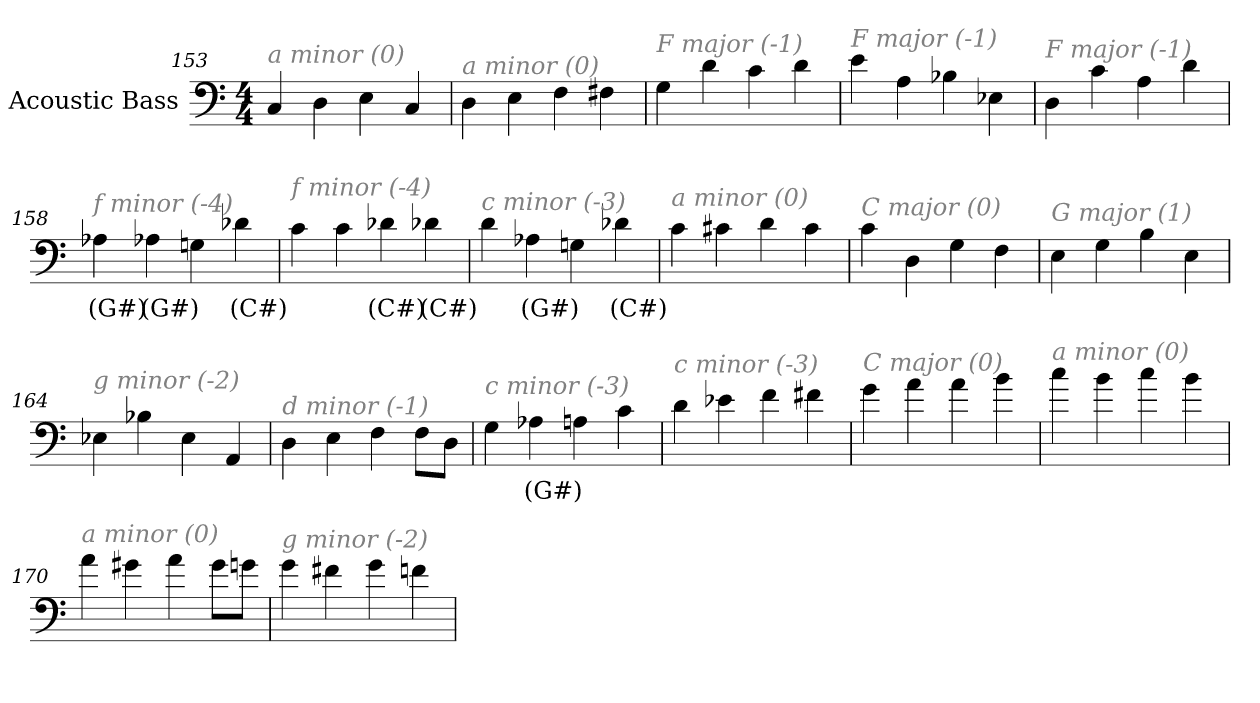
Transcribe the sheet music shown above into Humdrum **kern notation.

**kern	**text
*part1	*part1
*staff1	*staff1
*I"Acoustic Bass	*
*clefF4	*
*ITrd7c12	*
*k[]	*
*C:	*
*M4/4	*
=153	=153
!LO:TX:i:color=#808080:t=a minor (0)	!
4CC	.
4DD	.
4EE	.
4CC	.
=154	=154
!LO:TX:i:color=#808080:t=a minor (0)	!
4DD	.
4EE	.
4FF	.
4FF#X	.
=155	=155
!LO:TX:i:color=#808080:t=F major (-1)	!
4GG	.
4D	.
4C	.
4D	.
=156	=156
!LO:TX:i:color=#808080:t=F major (-1)	!
4E	.
4AA	.
4BB-X	.
4EE-X	.
=157	=157
!LO:TX:i:color=#808080:t=F major (-1)	!
4DD	.
4C	.
4AA	.
4D	.
=158	=158
!LO:TX:i:color=#808080:t=f minor (-4)	!
4AA-Xi	(G#)
4AA-Xi	(G#)
4GGn	.
4D-Xi	(C#)
=159	=159
!LO:TX:i:color=#808080:t=f minor (-4)	!
4C	.
4C	.
4D-Xi	(C#)
4D-Xi	(C#)
=160	=160
!LO:TX:i:color=#808080:t=c minor (-3)	!
4D	.
4AA-Xi	(G#)
4GGn	.
4D-Xi	(C#)
=161	=161
!LO:TX:i:color=#808080:t=a minor (0)	!
4C	.
4C#X	.
4D	.
4C#	.
=162	=162
!LO:TX:i:color=#808080:t=C major (0)	!
4C	.
4DD	.
4GG	.
4FF	.
=163	=163
!LO:TX:i:color=#808080:t=G major (1)	!
4EE	.
4GG	.
4BB	.
4EE	.
=164	=164
!LO:TX:i:color=#808080:t=g minor (-2)	!
4EE-X	.
4BB-X	.
4EE-	.
4AAA	.
=165	=165
!LO:TX:i:color=#808080:t=d minor (-1)	!
4DD	.
4EE	.
4FF	.
8FFL	.
8DDJ	.
=166	=166
!LO:TX:i:color=#808080:t=c minor (-3)	!
4GG	.
4AA-Xi	(G#)
4AA	.
4C	.
=167	=167
!LO:TX:i:color=#808080:t=c minor (-3)	!
4D	.
4E-X	.
4F	.
4F#X	.
=168	=168
!LO:TX:i:color=#808080:t=C major (0)	!
4G	.
4A	.
4A	.
4B	.
=169	=169
!LO:TX:i:color=#808080:t=a minor (0)	!
4c	.
4B	.
4c	.
4B	.
=170	=170
!LO:TX:i:color=#808080:t=a minor (0)	!
4A	.
4G#X	.
4A	.
8G#L	.
8GnJ	.
=171	=171
!LO:TX:i:color=#808080:t=g minor (-2)	!
4G	.
4F#X	.
4G	.
4Fn	.
=	=
*-	*-
